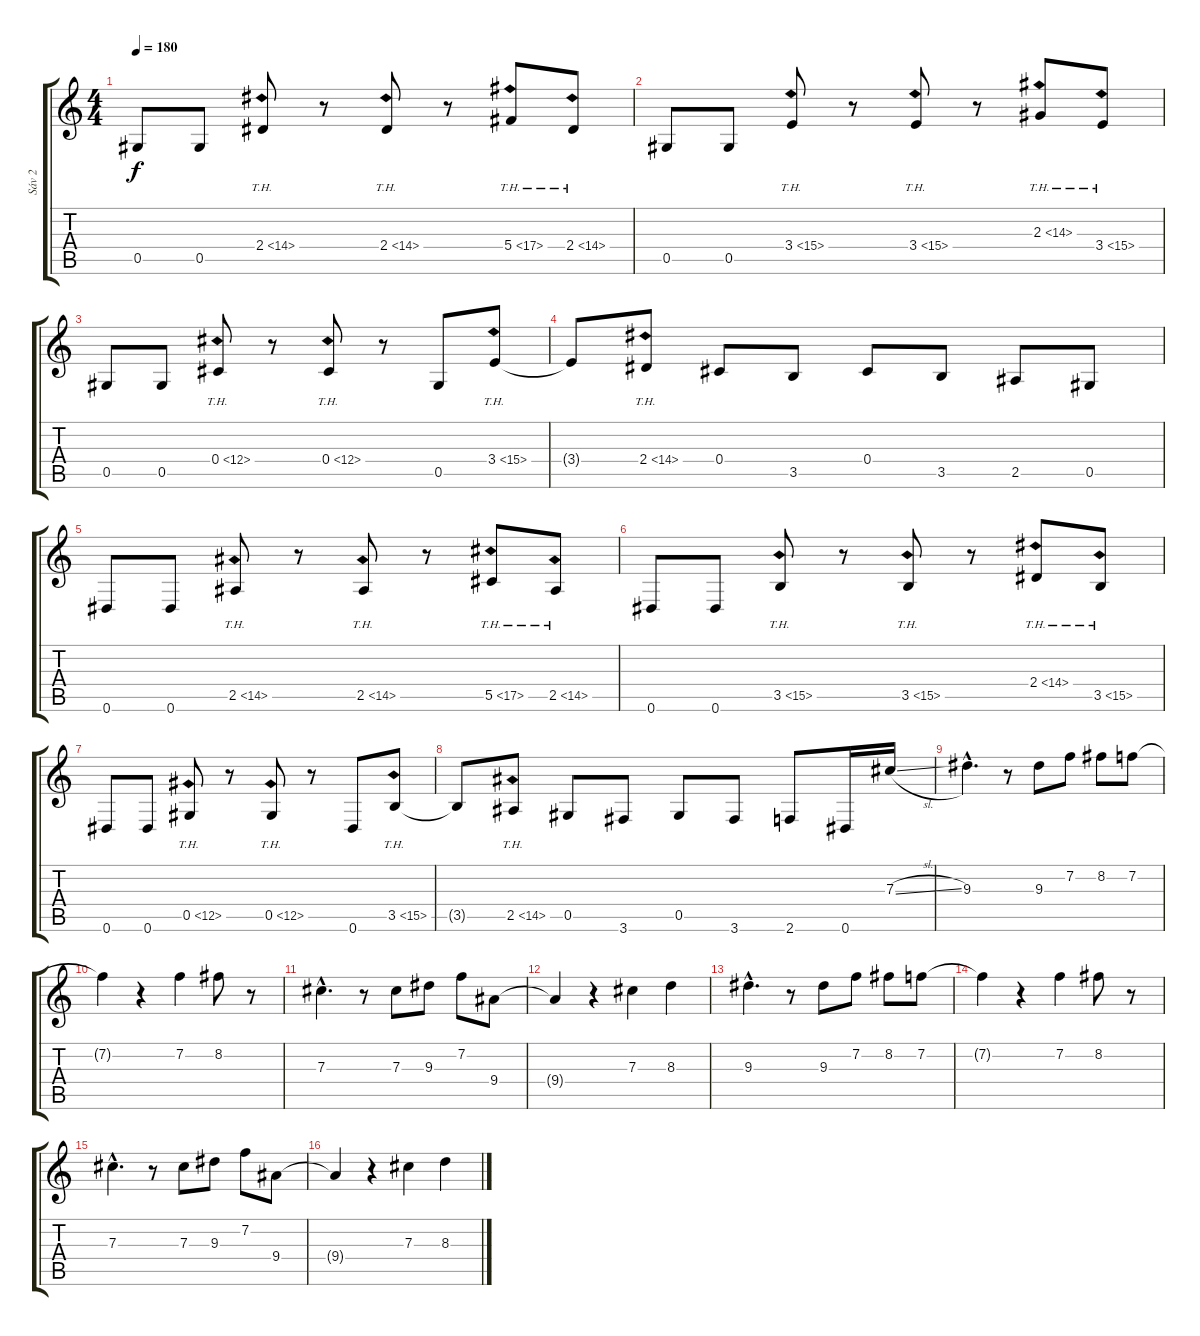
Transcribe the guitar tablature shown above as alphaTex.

\track ("Sáv 2" "Sáv 2") {instrument distortionguitar}
\staff {score tabs}
\tuning (Eb4 Bb3 Gb3 Db3 Ab2 Eb2) {hide}
\ts (4 4)
\tempo 180
\clef g2
\ks c
0.5.8{dy f} 0.5.8 2.4{th 12}.8 r.8 2.4{th 12}.8 r.8 5.4{th 12}.8 2.4{th 12}.8 |
0.5.8 0.5.8 3.4{th 12}.8 r.8 3.4{th 12}.8 r.8 2.3{th 12}.8 3.4{th 12}.8 |
0.5.8 0.5.8 0.4{th 12}.8 r.8 0.4{th 12}.8 r.8 0.5.8 3.4{th 12}.8 |
3.4{t}.8 2.4{th 12}.8 0.4.8 3.5.8 0.4.8 3.5.8 2.5.8 0.5.8 |
0.6.8 0.6.8 2.5{th 12}.8 r.8 2.5{th 12}.8 r.8 5.5{th 12}.8 2.5{th 12}.8 |
0.6.8 0.6.8 3.5{th 12}.8 r.8 3.5{th 12}.8 r.8 2.4{th 12}.8 3.5{th 12}.8 |
0.6.8 0.6.8 0.5{th 12}.8 r.8 0.5{th 12}.8 r.8 0.6.8 3.5{th 12}.8 |
3.5{t}.8 2.5{th 12}.8 0.5.8 3.6.8 0.5.8 3.6.8 2.6.8 0.6.16 7.3{sl}.16 |
9.3{hac}.4{d} r.8 9.3.8 7.2.8 8.2.8 7.2.8 |
7.2{t}.4 r.4 7.2.4 8.2.8 r.8 |
7.3{hac}.4{d} r.8 7.3.8 9.3.8 7.2.8 9.4.8 |
9.4{t}.4 r.4 7.3.4 8.3.4 |
9.3{hac}.4{d} r.8 9.3.8 7.2.8 8.2.8 7.2.8 |
7.2{t}.4 r.4 7.2.4 8.2.8 r.8 |
7.3{hac}.4{d} r.8 7.3.8 9.3.8 7.2.8 9.4.8 |
9.4{t}.4 r.4 7.3.4 8.3.4
